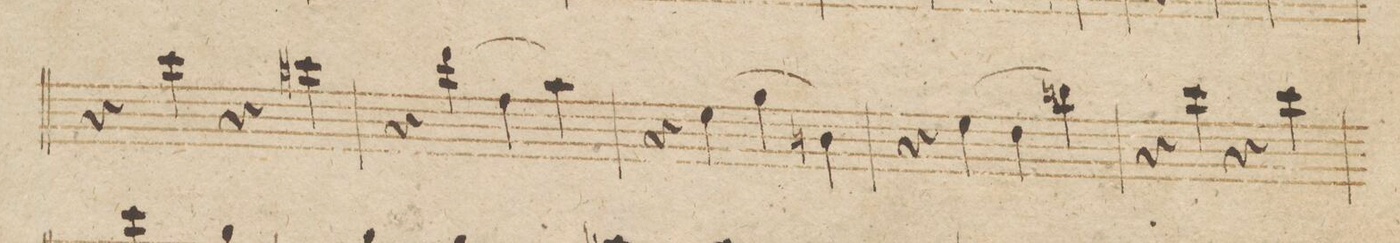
**kern	**dynam
*I"Violino 1mo	*
*clefG2	*
*k[b-]	*
*met(c)	*
*M4/4	*
4r	.
4ccc\	.
4r	.
4ccc#X\	.
=62	=62
4r	.
(>4ddd\	.
4ff\	.
4aa\)	.
=63	=63
4r	.
(>4ee\	.
4gg\	.
4bn\)	.
=64	=64
4r	.
(>4ee\	.
4dd\	.
4bbn\)	.
=65	=65
4r	.
4ccc\	.
4r	.
4ccc\	.
=66	=66
*-	*-
